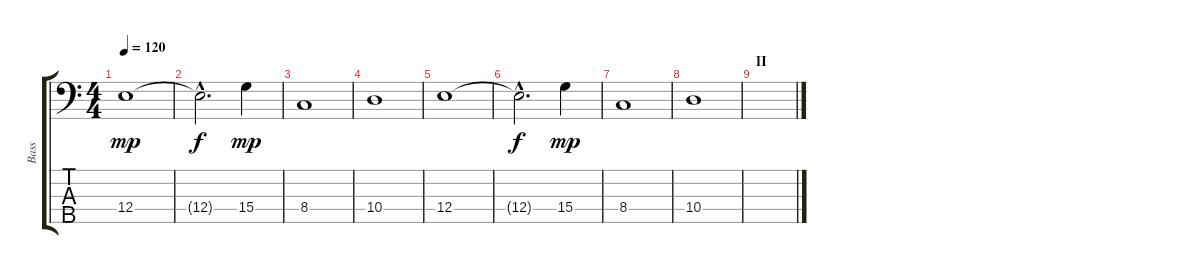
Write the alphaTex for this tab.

\track ("Bass" "Bass") {instrument electricbassfinger}
\staff {score tabs}
\tuning (G2 D2 A1 E1 B0) {hide}
\ts (4 4)
\tempo 120
\clef f4
\ks c
12.4.1{dy mp} |
12.4{hac t}.2{d dy f} 15.4.4{dy mp} |
8.4.1 |
10.4.1 |
12.4.1 |
12.4{hac t}.2{d dy f} 15.4.4{dy mp} |
8.4.1 |
10.4.1 |
\section ("" "II")
